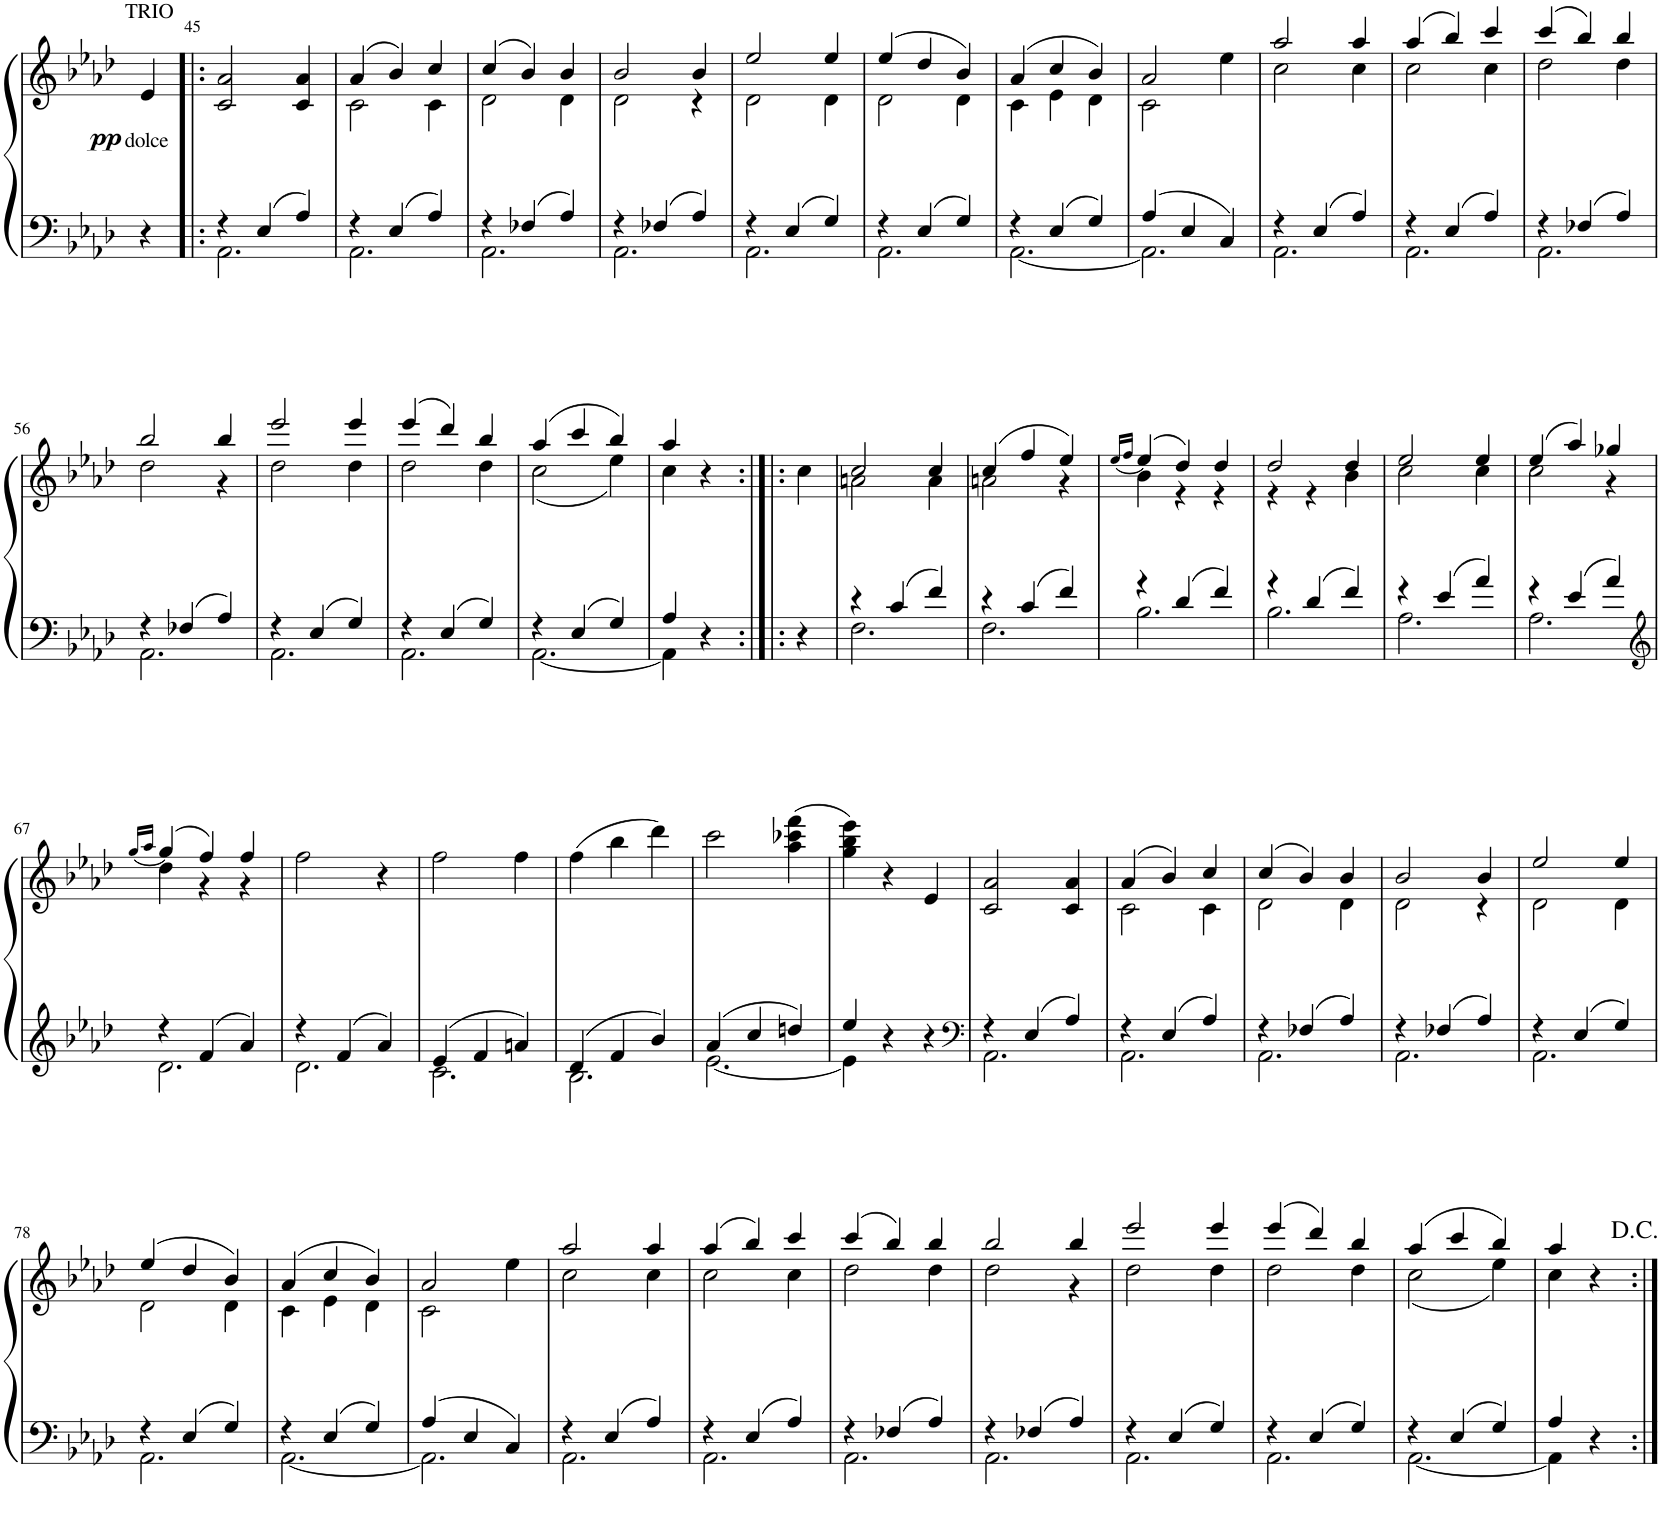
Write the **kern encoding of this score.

**kern	**kern	**dynam
*part1	*part1	*part1
*staff2	*staff1	*staff1/2
*I"Piano	*	*
*I'Pno.	*	*
!!LO:PB:g=z
*clefF4	*clefG2	*
*k[b-e-a-d-]	*k[b-e-a-d-]	*
*M3/4	*M3/4	*
=44X2	=44X2	=44X2
!	!LO:TX:a:t=TRIO	!
!	!LO:TX:b:t=dolce	!
!	!	!LO:DY:b
4r	4e-/	pp
=45!|:	=45!|:	=45!|:
*^	*	*
4r	2.AA-\	2c/ 2a-/	.
4E-/	.	.	.
4A-/	.	4c/ 4a-/	.
=46	=46	=46	=46
*	*	*^	*
4r	2.AA-\	(4a-/	2c\	.
4E-/	.	4b-/)	.	.
4A-/	.	4cc/	4c\	.
=47	=47	=47	=47	=47
4r	2.AA-\	(4cc/	2d-\	.
4F-X/	.	4b-/)	.	.
4A-/	.	4b-/	4d-\	.
=48	=48	=48	=48	=48
4r	2.AA-\	2b-/	2d-\	.
4F-X/	.	.	.	.
4A-/	.	4b-/	4r	.
=49	=49	=49	=49	=49
4r	2.AA-\	2ee-/	2d-\	.
4E-/	.	.	.	.
4G/	.	4ee-/	4d-\	.
=50	=50	=50	=50	=50
4r	2.AA-\	(4ee-/	2d-\	.
4E-/	.	4dd-/	.	.
4G/	.	4b-/)	4d-\	.
=51	=51	=51	=51	=51
4r	[2.AA-\	(4a-/	4c\	.
4E-/	.	4cc/	4e-\	.
4G/	.	4b-/)	4d-\	.
=52	=52	=52	=52	=52
4A-/	2.AA-\]	2a-/	2c\	.
4E-/	.	.	.	.
4C/	.	4ee-\	4ryy	.
=53	=53	=53	=53	=53
4r	2.AA-\	2aa-/	2cc\	.
4E-/	.	.	.	.
4A-/	.	4aa-/	4cc\	.
=54	=54	=54	=54	=54
4r	2.AA-\	(4aa-/	2cc\	.
4E-/	.	4bb-/)	.	.
4A-/	.	4ccc/	4cc\	.
=55	=55	=55	=55	=55
4r	2.AA-\	(4ccc/	2dd-\	.
4F-X/	.	4bb-/)	.	.
4A-/	.	4bb-/	4dd-\	.
!!LO:LB:g=z	!!
=56	=56	=56	=56	=56
4r	2.AA-\	2bb-/	2dd-\	.
4F-X/	.	.	.	.
4A-/	.	4bb-/	4r	.
=57	=57	=57	=57	=57
4r	2.AA-\	2eee-/	2dd-\	.
4E-/	.	.	.	.
4G/	.	4eee-/	4dd-\	.
=58	=58	=58	=58	=58
4r	2.AA-\	(4eee-/	2dd-\	.
4E-/	.	4ddd-/)	.	.
4G/	.	4bb-/	4dd-\	.
=59	=59	=59	=59	=59
4r	[2.AA-\	(4aa-/	(2cc\	.
4E-/	.	4ccc/	.	.
4G/	.	4bb-/)	4ee-\)	.
=60	=60	=60	=60	=60
4A-/	4AA-\]	4aa-/	4cc\	.
4r	4ryy	4r	4ryy	.
*v	*v	*	*	*
*	*v	*v	*
=60X3:|!|:	=60X3:|!|:	=60X3:|!|:
4r	4cc\	.
=61	=61	=61
*^	*^	*
4r	2.F\	2cc/	2an\	.
4c/	.	.	.	.
4f/	.	4cc/	4a\	.
=62	=62	=62	=62	=62
4r	2.F\	(4cc/	2an\	.
4c/	.	4ff/	.	.
4f/	.	4ee-/)	4r	.
=63	=63	=63	=63	=63
.	.	[<16qee-/LL	.	.
.	.	16qff/JJ	.	.
4r	2.B-\	(4ee-/]	4b-\	.
4d-/	.	4dd-/)	4r	.
4f/	.	4dd-/	4r	.
=64	=64	=64	=64	=64
4r	2.B-\	2dd-/	4r	.
4d-/	.	.	4r	.
4f/	.	4dd-/	4b-\	.
=65	=65	=65	=65	=65
4r	2.A-\	2ee-/	2cc\	.
4e-/	.	.	.	.
4a-/	.	4ee-/	4cc\	.
=66	=66	=66	=66	=66
4r	2.A-\	(4ee-/	2cc\	.
4e-/	.	4aa-/)	.	.
4a-/	.	4gg-X/	4r	.
!!LO:LB:g=z	!!
=67	=67	=67	=67	=67
*clefG2	*	*	*	*
.	.	[<16qgg/LL	.	.
.	.	16qaa-/JJ	.	.
4r	2.d-\	(4gg/]	4dd-\	.
4f/	.	4ff/)	4r	.
4a-/	.	4ff/	4r	.
*	*	*v	*v	*
=68	=68	=68	=68
4r	2.d-\	2ff\	.
4f/	.	.	.
4a-/	.	4r	.
=69	=69	=69	=69
4e-/	2.c\	2ff\	.
4f/	.	.	.
4an/	.	4ff\	.
=70	=70	=70	=70
4d-/	2.B-\	(4ff\	.
4f/	.	4bb-\	.
4b-/	.	4ddd-\)	.
=71	=71	=71	=71
4a-/	[2.e-\	2ccc\	.
4cc/	.	.	.
4ddn/	.	(4aa-\ 4ccc-X\ 4fff\	.
=72	=72	=72	=72
4ee-/	4e-\]	4gg\ 4bb-\ 4eee-\)	.
4r	2ryy	4r	.
4r	.	4e-/	.
=73	=73	=73	=73
*clefF4	*	*	*
4r	2.AA-\	2c/ 2a-/	.
4E-/	.	.	.
4A-/	.	4c/ 4a-/	.
=74	=74	=74	=74
*	*	*^	*
4r	2.AA-\	(4a-/	2c\	.
4E-/	.	4b-/)	.	.
4A-/	.	4cc/	4c\	.
=75	=75	=75	=75	=75
4r	2.AA-\	(4cc/	2d-\	.
4F-X/	.	4b-/)	.	.
4A-/	.	4b-/	4d-\	.
=76	=76	=76	=76	=76
4r	2.AA-\	2b-/	2d-\	.
4F-X/	.	.	.	.
4A-/	.	4b-/	4r	.
=77	=77	=77	=77	=77
4r	2.AA-\	2ee-/	2d-\	.
4E-/	.	.	.	.
4G/	.	4ee-/	4d-\	.
!!LO:LB:g=z	!!
=78	=78	=78	=78	=78
4r	2.AA-\	(4ee-/	2d-\	.
4E-/	.	4dd-/	.	.
4G/	.	4b-/)	4d-\	.
=79	=79	=79	=79	=79
4r	[2.AA-\	(4a-/	4c\	.
4E-/	.	4cc/	4e-\	.
4G/	.	4b-/)	4d-\	.
=80	=80	=80	=80	=80
4A-/	2.AA-\]	2a-/	2c\	.
4E-/	.	.	.	.
4C/	.	4ee-\	4ryy	.
=81	=81	=81	=81	=81
4r	2.AA-\	2aa-/	2cc\	.
4E-/	.	.	.	.
4A-/	.	4aa-/	4cc\	.
=82	=82	=82	=82	=82
4r	2.AA-\	(4aa-/	2cc\	.
4E-/	.	4bb-/)	.	.
4A-/	.	4ccc/	4cc\	.
=83	=83	=83	=83	=83
4r	2.AA-\	(4ccc/	2dd-\	.
4F-X/	.	4bb-/)	.	.
4A-/	.	4bb-/	4dd-\	.
=84	=84	=84	=84	=84
4r	2.AA-\	2bb-/	2dd-\	.
4F-X/	.	.	.	.
4A-/	.	4bb-/	4r	.
=85	=85	=85	=85	=85
4r	2.AA-\	2eee-/	2dd-\	.
4E-/	.	.	.	.
4G/	.	4eee-/	4dd-\	.
=86	=86	=86	=86	=86
4r	2.AA-\	(4eee-/	2dd-\	.
4E-/	.	4ddd-/)	.	.
4G/	.	4bb-/	4dd-\	.
=87	=87	=87	=87	=87
4r	[2.AA-\	(4aa-/	(2cc\	.
4E-/	.	4ccc/	.	.
4G/	.	4bb-/)	4ee-\)	.
=88	=88	=88	=88	=88
4A-/	4AA-\]	4aa-/	4cc\	.
4r	4ryy	4r	4ryy	.
*v	*v	*	*	*
*	*v	*v	*
=:|!	=:|!	=:|!
*-	*-	*-
